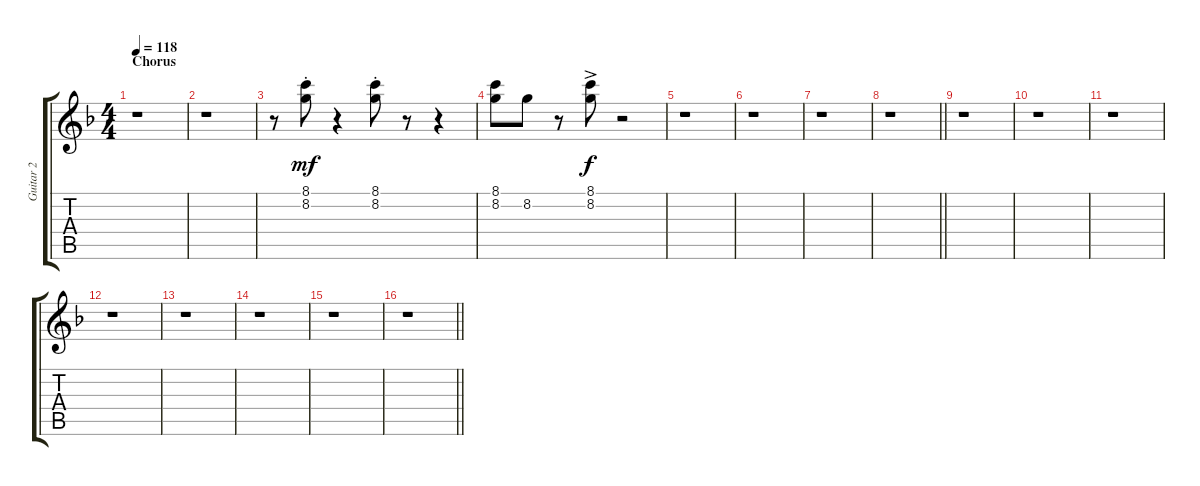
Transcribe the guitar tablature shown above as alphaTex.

\track ("Guitar 2" "Guitar 2") {instrument overdrivenguitar}
\staff {score tabs}
\tuning (E4 B3 G3 D3 A2 E2) {hide}
\ts (4 4)
\section ("" "Chorus")
\tempo 118
\clef g2
\ks f
r.1{dy mf} |
r.1 |
r.8 (8.1{st} 8.2{st}).8 r.4 (8.1{st} 8.2{st}).8 r.8 r.4 |
(8.1 8.2).8 8.2.8 r.8 (8.1{ac} 8.2{ac}).8{dy f} r.2 |
r.1 |
r.1 |
r.1 |
\barLineRight lightlight
r.1 |
r.1 |
r.1 |
r.1 |
r.1 |
r.1 |
r.1 |
r.1 |
\barLineRight lightlight
r.1
